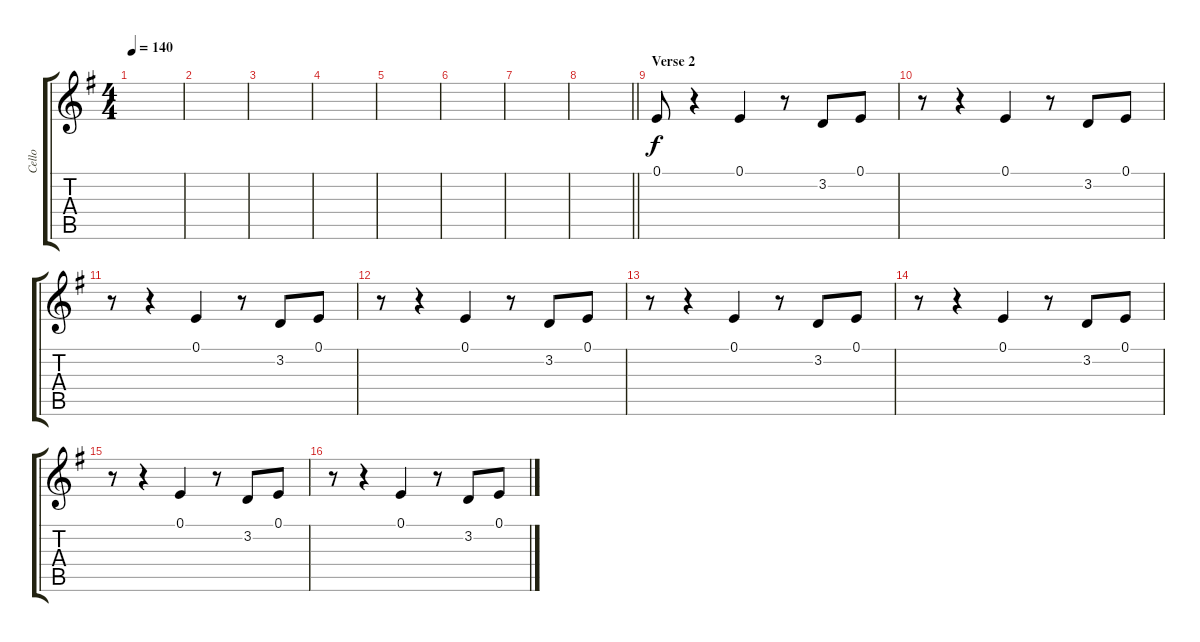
\track ("Cello" "Cello") {instrument cello}
\staff {score tabs}
\tuning (E4 B3 G3 D3 A2 E2) {hide}
\ts (4 4)
\tempo 140
\clef g2
\ks g
|
|
|
|
|
|
|
\barLineRight lightlight
|
\section ("" "Verse 2")
0.1.8 r.4 0.1.4 r.8 3.2.8 0.1.8 |
r.8 r.4 0.1.4 r.8 3.2.8 0.1.8 |
r.8 r.4 0.1.4 r.8 3.2.8 0.1.8 |
r.8 r.4 0.1.4 r.8 3.2.8 0.1.8 |
r.8 r.4 0.1.4 r.8 3.2.8 0.1.8 |
r.8 r.4 0.1.4 r.8 3.2.8 0.1.8 |
r.8 r.4 0.1.4 r.8 3.2.8 0.1.8 |
r.8 r.4 0.1.4 r.8 3.2.8 0.1.8
